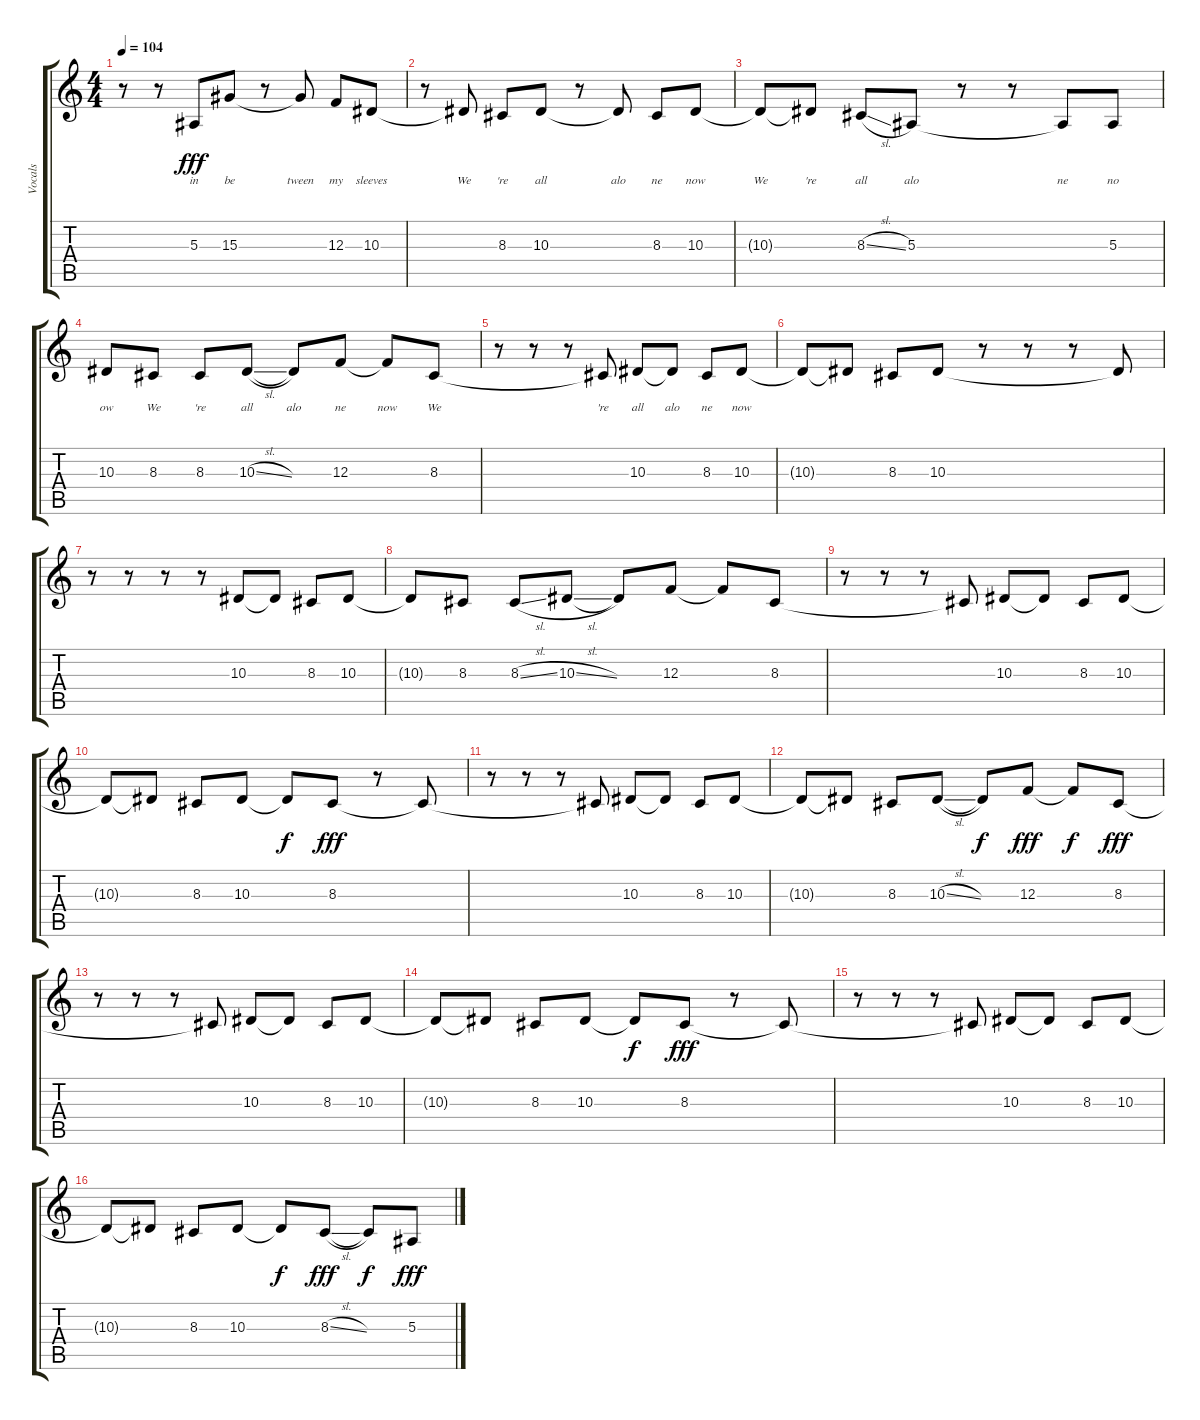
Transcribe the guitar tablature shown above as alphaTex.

\track ("Vocals" "Vocals") {instrument clarinet}
\staff {score tabs}
\tuning (D4 A3 F3 C3 G2 C2) {hide}
\ts (4 4)
\tempo 104
\clef g2
\ks c
r.8{dy fff} r.8 5.3.8{lyrics (0 "in") lyrics (1 "") lyrics (2 "") lyrics (3 "") lyrics (4 "")} 15.3.8{lyrics (0 "be") lyrics (1 "") lyrics (2 "") lyrics (3 "") lyrics (4 "")} r.8 15.3{t}.8{lyrics (0 "tween") lyrics (1 "") lyrics (2 "") lyrics (3 "") lyrics (4 "")} 12.3.8{lyrics (0 "my") lyrics (1 "") lyrics (2 "") lyrics (3 "") lyrics (4 "")} 10.3.8{lyrics (0 "sleeves") lyrics (1 "") lyrics (2 "") lyrics (3 "") lyrics (4 "")} |
r.8 10.3{t}.8{lyrics (0 "We") lyrics (1 "") lyrics (2 "") lyrics (3 "") lyrics (4 "")} 8.3.8{lyrics (0 "'re") lyrics (1 "") lyrics (2 "") lyrics (3 "") lyrics (4 "")} 10.3.8{lyrics (0 "all") lyrics (1 "") lyrics (2 "") lyrics (3 "") lyrics (4 "")} r.8 10.3{t}.8{lyrics (0 "alo") lyrics (1 "") lyrics (2 "") lyrics (3 "") lyrics (4 "")} 8.3.8{lyrics (0 "ne") lyrics (1 "") lyrics (2 "") lyrics (3 "") lyrics (4 "")} 10.3.8{lyrics (0 "now") lyrics (1 "") lyrics (2 "") lyrics (3 "") lyrics (4 "")} |
10.3{t}.8{lyrics (0 "We") lyrics (1 "") lyrics (2 "") lyrics (3 "") lyrics (4 "")} 10.3{t}.8{lyrics (0 "'re") lyrics (1 "") lyrics (2 "") lyrics (3 "") lyrics (4 "")} 8.3{sl}.8{lyrics (0 "all") lyrics (1 "") lyrics (2 "") lyrics (3 "") lyrics (4 "")} 5.3.8{lyrics (0 "alo") lyrics (1 "") lyrics (2 "") lyrics (3 "") lyrics (4 "")} r.8 r.8 5.3{t}.8{lyrics (0 "ne") lyrics (1 "") lyrics (2 "") lyrics (3 "") lyrics (4 "")} 5.3.8{lyrics (0 "no") lyrics (1 "") lyrics (2 "") lyrics (3 "") lyrics (4 "")} |
10.3.8{lyrics (0 "ow") lyrics (1 "") lyrics (2 "") lyrics (3 "") lyrics (4 "")} 8.3.8{lyrics (0 "We") lyrics (1 "") lyrics (2 "") lyrics (3 "") lyrics (4 "")} 8.3.8{lyrics (0 "'re") lyrics (1 "") lyrics (2 "") lyrics (3 "") lyrics (4 "")} 10.3{sl}.8{lyrics (0 "all") lyrics (1 "") lyrics (2 "") lyrics (3 "") lyrics (4 "")} 10.3{t}.8{lyrics (0 "alo") lyrics (1 "") lyrics (2 "") lyrics (3 "") lyrics (4 "")} 12.3.8{lyrics (0 "ne") lyrics (1 "") lyrics (2 "") lyrics (3 "") lyrics (4 "")} 12.3{t}.8{lyrics (0 "now") lyrics (1 "") lyrics (2 "") lyrics (3 "") lyrics (4 "")} 8.3.8{lyrics (0 "We") lyrics (1 "") lyrics (2 "") lyrics (3 "") lyrics (4 "")} |
r.8 r.8 r.8 8.3{t}.8{lyrics (0 "'re") lyrics (1 "") lyrics (2 "") lyrics (3 "") lyrics (4 "")} 10.3.8{lyrics (0 "all") lyrics (1 "") lyrics (2 "") lyrics (3 "") lyrics (4 "")} 10.3{t}.8{lyrics (0 "alo") lyrics (1 "") lyrics (2 "") lyrics (3 "") lyrics (4 "")} 8.3.8{lyrics (0 "ne") lyrics (1 "") lyrics (2 "") lyrics (3 "") lyrics (4 "")} 10.3.8{lyrics (0 "now") lyrics (1 "") lyrics (2 "") lyrics (3 "") lyrics (4 "")} |
10.3{t}.8 10.3{t}.8 8.3.8 10.3.8 r.8 r.8 r.8 10.3{t}.8 |
r.8 r.8 r.8 r.8 10.3.8 10.3{t}.8 8.3.8 10.3.8 |
10.3{t}.8 8.3.8 8.3{sl}.8 10.3{sl}.8 10.3{t}.8 12.3.8 12.3{t}.8 8.3.8 |
r.8 r.8 r.8 8.3{t}.8 10.3.8 10.3{t}.8 8.3.8 10.3.8 |
10.3{t}.8 10.3{t}.8 8.3.8 10.3.8 10.3{t}.8{dy f} 8.3.8{dy fff} r.8 8.3{t}.8 |
r.8 r.8 r.8 8.3{t}.8 10.3.8 10.3{t}.8 8.3.8 10.3.8 |
10.3{t}.8 10.3{t}.8 8.3.8 10.3{sl}.8 10.3{t}.8{dy f} 12.3.8{dy fff} 12.3{t}.8{dy f} 8.3.8{dy fff} |
r.8 r.8 r.8 8.3{t}.8 10.3.8 10.3{t}.8 8.3.8 10.3.8 |
10.3{t}.8 10.3{t}.8 8.3.8 10.3.8 10.3{t}.8{dy f} 8.3.8{dy fff} r.8 8.3{t}.8 |
r.8 r.8 r.8 8.3{t}.8 10.3.8 10.3{t}.8 8.3.8 10.3.8 |
10.3{t}.8 10.3{t}.8 8.3.8 10.3.8 10.3{t}.8{dy f} 8.3{sl}.8{dy fff} 8.3{t}.8{dy f} 5.3.8{dy fff}
